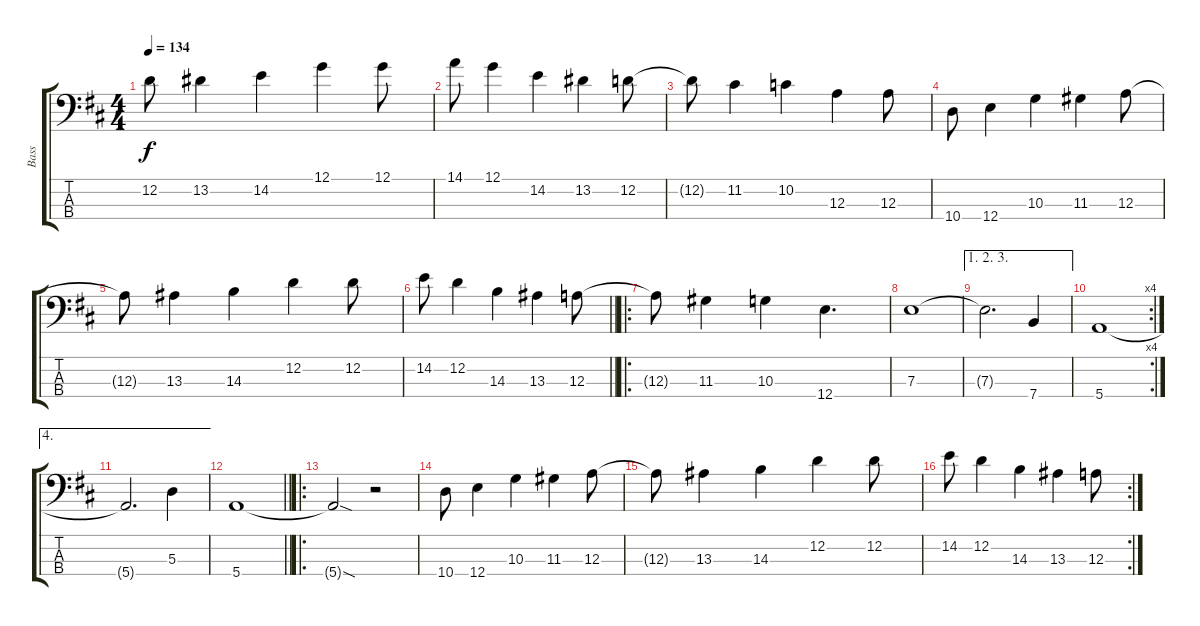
\track ("Bass" "Bass") {instrument electricbasspick}
\staff {score tabs}
\tuning (G2 D2 A1 E1) {hide}
\ts (4 4)
\tempo 134
\clef f4
\ks d
12.2{t}.8{dy f} 13.2.4 14.2.4 12.1.4 12.1.8 |
14.1.8 12.1.4 14.2.4 13.2.4 12.2.8 |
12.2{t}.8 11.2.4 10.2.4 12.3.4 12.3.8 |
10.4.8 12.4.4 10.3.4 11.3.4 12.3.8 |
12.3{t}.8 13.3.4 14.3.4 12.2.4 12.2.8 |
\barLineRight lightlight
14.2.8 12.2.4 14.3.4 13.3.4 12.3.8 |
\ro
12.3{t}.8 11.3.4 10.3.4 12.4.4{d} |
7.3.1 |
\ae (1 2 3)
7.3{t}.2{d} 7.4.4 |
\rc 4
5.4.1 |
\ae 4
5.4{t}.2{d} 5.3.4 |
\barLineRight lightlight
5.4.1 |
\ro
5.4{sod t}.2 r.2 |
10.4.8 12.4.4 10.3.4 11.3.4 12.3.8 |
12.3{t}.8 13.3.4 14.3.4 12.2.4 12.2.8 |
\rc 2
14.2.8 12.2.4 14.3.4 13.3.4 12.3.8
